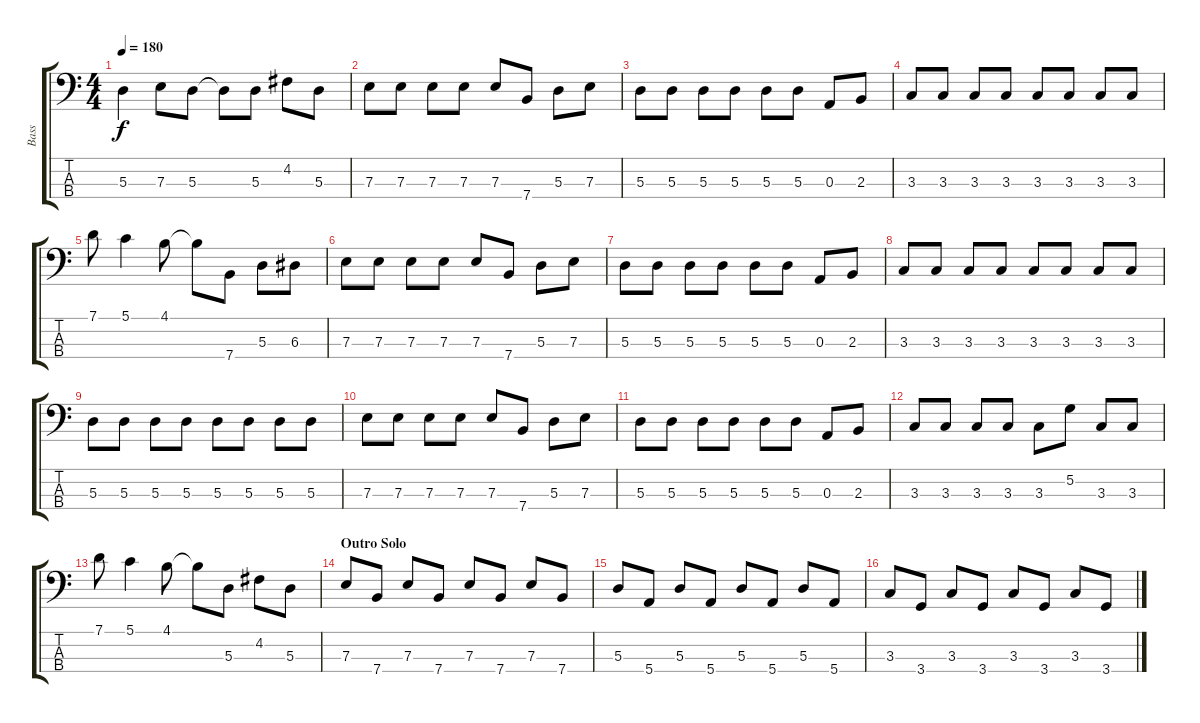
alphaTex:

\track ("Bass" "Bass") {instrument electricbasspick}
\staff {score tabs}
\tuning (G2 D2 A1 E1) {hide}
\ts (4 4)
\tempo 180
\clef f4
\ks c
5.3.4{dy f} 7.3.8 5.3.8 5.3{t}.8 5.3.8 4.2.8 5.3.8 |
7.3.8 7.3.8 7.3.8 7.3.8 7.3.8 7.4.8 5.3.8 7.3.8 |
5.3.8 5.3.8 5.3.8 5.3.8 5.3.8 5.3.8 0.3.8 2.3.8 |
3.3.8 3.3.8 3.3.8 3.3.8 3.3.8 3.3.8 3.3.8 3.3.8 |
7.1.8 5.1.4 4.1.8 4.1{t}.8 7.4.8 5.3.8 6.3.8 |
7.3.8 7.3.8 7.3.8 7.3.8 7.3.8 7.4.8 5.3.8 7.3.8 |
5.3.8 5.3.8 5.3.8 5.3.8 5.3.8 5.3.8 0.3.8 2.3.8 |
3.3.8 3.3.8 3.3.8 3.3.8 3.3.8 3.3.8 3.3.8 3.3.8 |
5.3.8 5.3.8 5.3.8 5.3.8 5.3.8 5.3.8 5.3.8 5.3.8 |
7.3.8 7.3.8 7.3.8 7.3.8 7.3.8 7.4.8 5.3.8 7.3.8 |
5.3.8 5.3.8 5.3.8 5.3.8 5.3.8 5.3.8 0.3.8 2.3.8 |
3.3.8 3.3.8 3.3.8 3.3.8 3.3.8 5.2.8 3.3.8 3.3.8 |
7.1.8 5.1.4 4.1.8 4.1{t}.8 5.3.8 4.2.8 5.3.8 |
\section ("" "Outro Solo")
7.3.8 7.4.8 7.3.8 7.4.8 7.3.8 7.4.8 7.3.8 7.4.8 |
5.3.8 5.4.8 5.3.8 5.4.8 5.3.8 5.4.8 5.3.8 5.4.8 |
3.3.8 3.4.8 3.3.8 3.4.8 3.3.8 3.4.8 3.3.8 3.4.8
